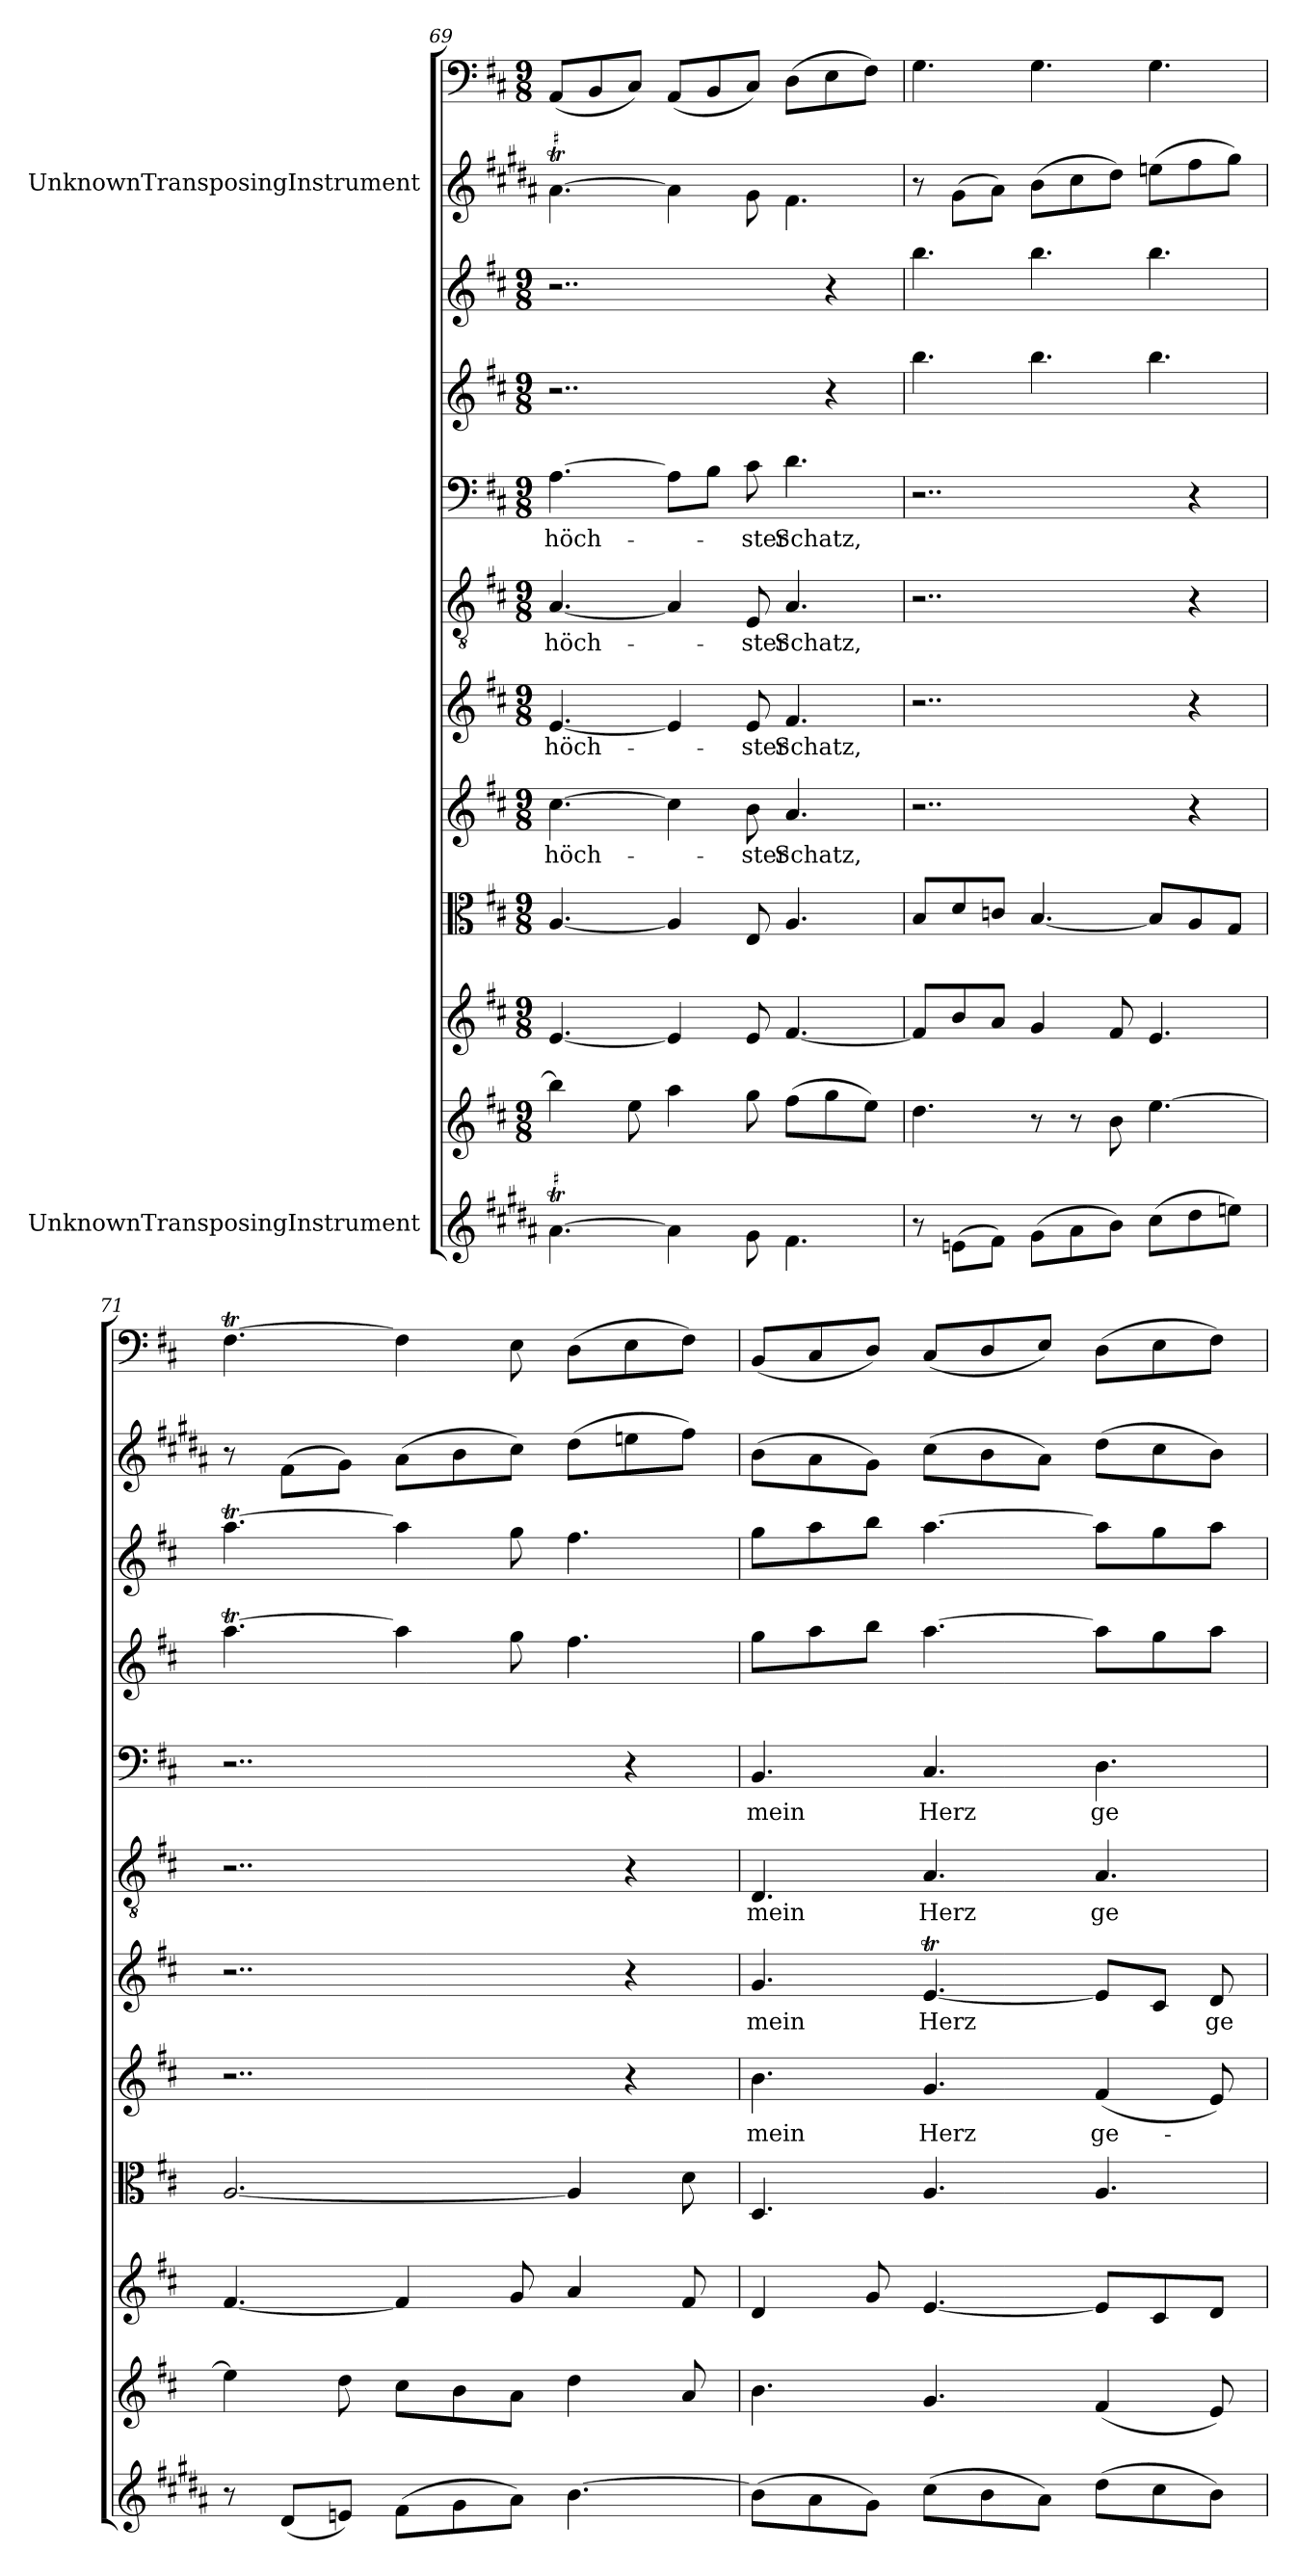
**kern	**kern	**kern	**kern	**kern	**text	**kern	**text	**kern	**text	**kern	**text	**kern	**kern	**kern	**kern
*part12	*part11	*part10	*part9	*part8	*part8	*part7	*part7	*part6	*part6	*part5	*part5	*part4	*part3	*part2	*part1
*staff12	*staff11	*staff10	*staff9	*staff8	*staff8	*staff7	*staff7	*staff6	*staff6	*staff5	*staff5	*staff4	*staff3	*staff2	*staff1
*I"UnknownTransposingInstrument	*	*	*	*	*	*	*	*	*	*	*	*	*	*I"UnknownTransposingInstrument	*
*clefG2	*clefG2	*clefG2	*clefC3	*clefG2	*	*clefG2	*	*clefGv2	*	*clefF4	*	*clefG2	*clefG2	*clefG2	*clefF4
*ITrd-2c-3	*	*	*	*	*	*	*	*	*	*	*	*	*	*ITrd-2c-3	*
*k[f#c#]	*k[f#c#]	*k[f#c#]	*k[f#c#]	*k[f#c#]	*	*k[f#c#]	*	*k[f#c#]	*	*k[f#c#]	*	*k[f#c#]	*k[f#c#]	*k[f#c#]	*k[f#c#]
*	*M9/8	*M9/8	*M9/8	*M9/8	*	*M9/8	*	*M9/8	*	*M9/8	*	*M9/8	*M9/8	*	*M9/8
=69	=69	=69	=69	=69	=69	=69	=69	=69	=69	=69	=69	=69	=69	=69	=69
!LO:TR:acc=#	!	!	!	!	!	!	!	!	!	!	!	!	!	!LO:TR:acc=#	!
[4.cc#T\	4bb\]	[4.e/	[4.A/	[4.cc#\	höch-	[4.e/	höch-	[4.A/	höch-	[4.A\	höch-	2..r	2..r	[4.cc#T\	(8AA/L
.	.	.	.	.	.	.	.	.	.	.	.	.	.	.	8BB/
.	8ee\	.	.	.	.	.	.	.	.	.	.	.	.	.	8C#/J)
4cc#\]	4aa\	4e/]	4A/]	4cc#\]	.	4e/]	.	4A/]	.	8A\L]	.	.	.	4cc#\]	(8AA/L
.	.	.	.	.	.	.	.	.	.	8B\J	.	.	.	.	8BB/
8b\	8gg\	8e/	8E/	8b\	-ster	8e/	-ster	8E/	-ster	8c#\	-ster	.	.	8b\	8C#/J)
4.a\	(8ff#\L	[4.f#/	4.A/	4.a/	Schatz,	4.f#/	Schatz,	4.A/	Schatz,	4.d\	Schatz,	.	.	4.a\	(8D\L
.	8gg\	.	.	.	.	.	.	.	.	.	.	4r	4r	.	8E\
.	8ee\J)	.	.	.	.	.	.	.	.	.	.	.	.	.	8F#\J)
=70	=70	=70	=70	=70	=70	=70	=70	=70	=70	=70	=70	=70	=70	=70	=70
8r	4.dd\	8f#/L]	8B/L	2..r	.	2..r	.	2..r	.	2..r	.	4.bb\	4.bb\	8r	4.G\
(8gn\L	.	8b/	8d/	.	.	.	.	.	.	.	.	.	.	(8b\L	.
8a\J)	.	8a/J	8cn/J	.	.	.	.	.	.	.	.	.	.	8cc#\J)	.
(8b\L	8r	4g/	[4.B/	.	.	.	.	.	.	.	.	4.bb\	4.bb\	(8dd\L	4.G\
8cc#\	8r	.	.	.	.	.	.	.	.	.	.	.	.	8ee\	.
8dd\J)	8b\	8f#/	.	.	.	.	.	.	.	.	.	.	.	8ff#\J)	.
(8ee\L	[4.ee\	4.e/	8B/L]	.	.	.	.	.	.	.	.	4.bb\	4.bb\	(8ggn\L	4.G\
8ff#\	.	.	8A/	4r	.	4r	.	4r	.	4r	.	.	.	8aa\	.
8ggn\J)	.	.	8G/J	.	.	.	.	.	.	.	.	.	.	8bb\J)	.
=71	=71	=71	=71	=71	=71	=71	=71	=71	=71	=71	=71	=71	=71	=71	=71
8r	4ee\]	[4.f#/	[2.A/	2..r	.	2..r	.	2..r	.	2..r	.	[4.aaT\	[4.aaT\	8r	[4.F#t\
(8f#/L	.	.	.	.	.	.	.	.	.	.	.	.	.	(8a\L	.
8gn/J)	8dd\	.	.	.	.	.	.	.	.	.	.	.	.	8b\J)	.
(8a\L	8cc#\L	4f#/]	.	.	.	.	.	.	.	.	.	4aa\]	4aa\]	(8cc#\L	4F#\]
8b\	8b\	.	.	.	.	.	.	.	.	.	.	.	.	8dd\	.
8cc#\J)	8a\J	8g/	.	.	.	.	.	.	.	.	.	8gg\	8gg\	8ee\J)	8E\
[4.dd\	4dd\	4a/	4A/]	.	.	.	.	.	.	.	.	4.ff#\	4.ff#\	(8ff#\L	(8D\L
.	.	.	.	4r	.	4r	.	4r	.	4r	.	.	.	8ggn\	8E\
.	8a/	8f#/	8d\	.	.	.	.	.	.	.	.	.	.	8aa\J)	8F#\J)
=72	=72	=72	=72	=72	=72	=72	=72	=72	=72	=72	=72	=72	=72	=72	=72
(8dd\L]	4.b\	4d/	4.D/	4.b\	mein	4.g/	mein	4.D/	mein	4.BB/	mein	8gg\L	8gg\L	(8dd\L	(8BB/L
8cc#\	.	.	.	.	.	.	.	.	.	.	.	8aa\	8aa\	8cc#\	8C#/
8b\J)	.	8g/	.	.	.	.	.	.	.	.	.	8bb\J	8bb\J	8b\J)	8D/J)
(8ee\L	4.g/	[4.e/	4.A/	4.g/	Herz	[4.eT/	Herz	4.A/	Herz	4.C#/	Herz	[4.aa\	[4.aa\	(8ee\L	(8C#/L
8dd\	.	.	.	.	.	.	.	.	.	.	.	.	.	8dd\	8D/
8cc#\J)	.	.	.	.	.	.	.	.	.	.	.	.	.	8cc#\J)	8E/J)
(8ff#\L	(4f#/	8e/L]	4.A/	(4f#/	ge-	8e/L]	.	4.A/	ge-	4.D\	ge-	8aa\L]	8aa\L]	(8ff#\L	(8D\L
8ee\	.	8c#/	.	.	.	8c#/J	.	.	.	.	.	8gg\	8gg\	8ee\	8E\
8dd\J)	8e/)	8d/J	.	8e/)	.	8d/	ge-	.	.	.	.	8aa\J	8aa\J	8dd\J)	8F#\J)
=	=	=	=	=	=	=	=	=	=	=	=	=	=	=	=
*-	*-	*-	*-	*-	*-	*-	*-	*-	*-	*-	*-	*-	*-	*-	*-
